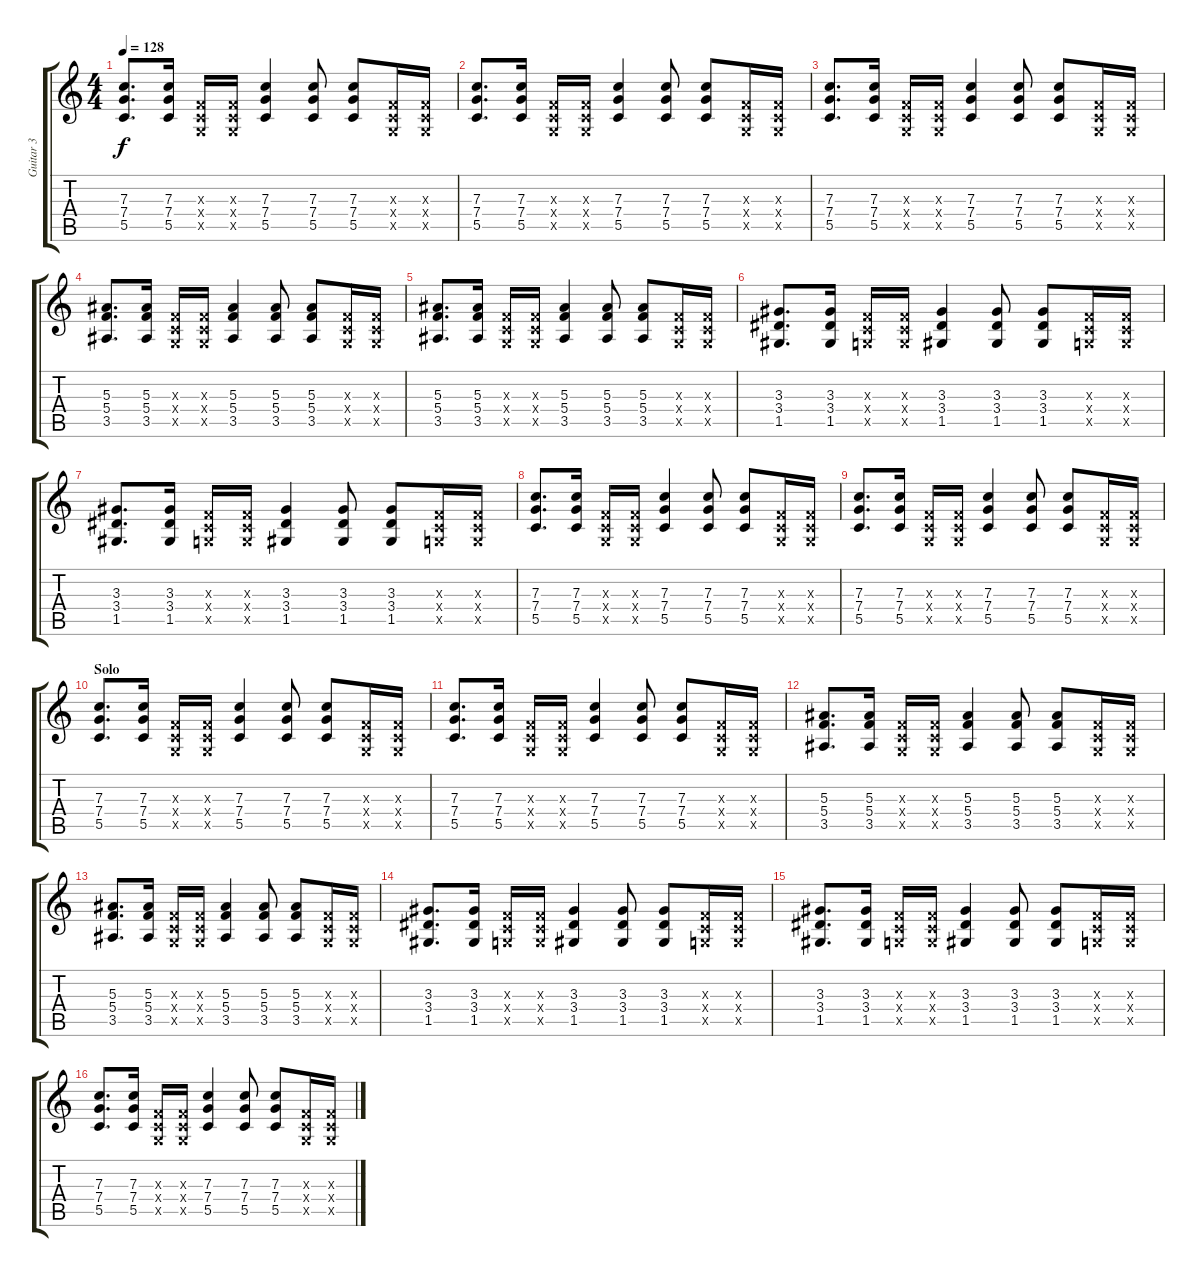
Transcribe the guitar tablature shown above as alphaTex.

\track ("Guitar 3" "Guitar 3") {instrument distortionguitar}
\staff {score tabs}
\tuning (D4 A3 F3 C3 G2 C2) {hide}
\ts (4 4)
\tempo 128
\clef g2
\ks c
(7.3 7.4 5.5).8{d dy f} (7.3 7.4 5.5).16 (0.3{x} 0.4{x} 0.5{x}).16 (0.3{x} 0.4{x} 0.5{x}).16 (7.3 7.4 5.5).4 (7.3 7.4 5.5).8 (7.3 7.4 5.5).8 (0.3{x} 0.4{x} 0.5{x}).16 (0.3{x} 0.4{x} 0.5{x}).16 |
(7.3 7.4 5.5).8{d volume 10} (7.3 7.4 5.5).16 (0.3{x} 0.4{x} 0.5{x}).16 (0.3{x} 0.4{x} 0.5{x}).16 (7.3 7.4 5.5).4 (7.3 7.4 5.5).8 (7.3 7.4 5.5).8 (0.3{x} 0.4{x} 0.5{x}).16 (0.3{x} 0.4{x} 0.5{x}).16 |
(7.3 7.4 5.5).8{d} (7.3 7.4 5.5).16 (0.3{x} 0.4{x} 0.5{x}).16 (0.3{x} 0.4{x} 0.5{x}).16 (7.3 7.4 5.5).4 (7.3 7.4 5.5).8 (7.3 7.4 5.5).8 (0.3{x} 0.4{x} 0.5{x}).16 (0.3{x} 0.4{x} 0.5{x}).16 |
(5.3 5.4 3.5).8{d} (5.3 5.4 3.5).16 (0.3{x} 0.4{x} 0.5{x}).16 (0.3{x} 0.4{x} 0.5{x}).16 (5.3 5.4 3.5).4 (5.3 5.4 3.5).8 (5.3 5.4 3.5).8 (0.3{x} 0.4{x} 0.5{x}).16 (0.3{x} 0.4{x} 0.5{x}).16 |
(5.3 5.4 3.5).8{d} (5.3 5.4 3.5).16 (0.3{x} 0.4{x} 0.5{x}).16 (0.3{x} 0.4{x} 0.5{x}).16 (5.3 5.4 3.5).4 (5.3 5.4 3.5).8 (5.3 5.4 3.5).8 (0.3{x} 0.4{x} 0.5{x}).16 (0.3{x} 0.4{x} 0.5{x}).16 |
(3.3 3.4 1.5).8{d} (3.3 3.4 1.5).16 (0.3{x} 0.4{x} 0.5{x}).16 (0.3{x} 0.4{x} 0.5{x}).16 (3.3 3.4 1.5).4 (3.3 3.4 1.5).8 (3.3 3.4 1.5).8 (0.3{x} 0.4{x} 0.5{x}).16 (0.3{x} 0.4{x} 0.5{x}).16 |
(3.3 3.4 1.5).8{d} (3.3 3.4 1.5).16 (0.3{x} 0.4{x} 0.5{x}).16 (0.3{x} 0.4{x} 0.5{x}).16 (3.3 3.4 1.5).4 (3.3 3.4 1.5).8 (3.3 3.4 1.5).8 (0.3{x} 0.4{x} 0.5{x}).16 (0.3{x} 0.4{x} 0.5{x}).16 |
(7.3 7.4 5.5).8{d} (7.3 7.4 5.5).16 (0.3{x} 0.4{x} 0.5{x}).16 (0.3{x} 0.4{x} 0.5{x}).16 (7.3 7.4 5.5).4 (7.3 7.4 5.5).8 (7.3 7.4 5.5).8 (0.3{x} 0.4{x} 0.5{x}).16 (0.3{x} 0.4{x} 0.5{x}).16 |
(7.3 7.4 5.5).8{d} (7.3 7.4 5.5).16 (0.3{x} 0.4{x} 0.5{x}).16 (0.3{x} 0.4{x} 0.5{x}).16 (7.3 7.4 5.5).4 (7.3 7.4 5.5).8 (7.3 7.4 5.5).8 (0.3{x} 0.4{x} 0.5{x}).16 (0.3{x} 0.4{x} 0.5{x}).16 |
\section ("" "Solo")
(7.3 7.4 5.5).8{d volume 10} (7.3 7.4 5.5).16 (0.3{x} 0.4{x} 0.5{x}).16 (0.3{x} 0.4{x} 0.5{x}).16 (7.3 7.4 5.5).4 (7.3 7.4 5.5).8 (7.3 7.4 5.5).8 (0.3{x} 0.4{x} 0.5{x}).16 (0.3{x} 0.4{x} 0.5{x}).16 |
(7.3 7.4 5.5).8{d} (7.3 7.4 5.5).16 (0.3{x} 0.4{x} 0.5{x}).16 (0.3{x} 0.4{x} 0.5{x}).16 (7.3 7.4 5.5).4 (7.3 7.4 5.5).8 (7.3 7.4 5.5).8 (0.3{x} 0.4{x} 0.5{x}).16 (0.3{x} 0.4{x} 0.5{x}).16 |
(5.3 5.4 3.5).8{d} (5.3 5.4 3.5).16 (0.3{x} 0.4{x} 0.5{x}).16 (0.3{x} 0.4{x} 0.5{x}).16 (5.3 5.4 3.5).4 (5.3 5.4 3.5).8 (5.3 5.4 3.5).8 (0.3{x} 0.4{x} 0.5{x}).16 (0.3{x} 0.4{x} 0.5{x}).16 |
(5.3 5.4 3.5).8{d} (5.3 5.4 3.5).16 (0.3{x} 0.4{x} 0.5{x}).16 (0.3{x} 0.4{x} 0.5{x}).16 (5.3 5.4 3.5).4 (5.3 5.4 3.5).8 (5.3 5.4 3.5).8 (0.3{x} 0.4{x} 0.5{x}).16 (0.3{x} 0.4{x} 0.5{x}).16 |
(3.3 3.4 1.5).8{d} (3.3 3.4 1.5).16 (0.3{x} 0.4{x} 0.5{x}).16 (0.3{x} 0.4{x} 0.5{x}).16 (3.3 3.4 1.5).4 (3.3 3.4 1.5).8 (3.3 3.4 1.5).8 (0.3{x} 0.4{x} 0.5{x}).16 (0.3{x} 0.4{x} 0.5{x}).16 |
(3.3 3.4 1.5).8{d} (3.3 3.4 1.5).16 (0.3{x} 0.4{x} 0.5{x}).16 (0.3{x} 0.4{x} 0.5{x}).16 (3.3 3.4 1.5).4 (3.3 3.4 1.5).8 (3.3 3.4 1.5).8 (0.3{x} 0.4{x} 0.5{x}).16 (0.3{x} 0.4{x} 0.5{x}).16 |
(7.3 7.4 5.5).8{d} (7.3 7.4 5.5).16 (0.3{x} 0.4{x} 0.5{x}).16 (0.3{x} 0.4{x} 0.5{x}).16 (7.3 7.4 5.5).4 (7.3 7.4 5.5).8 (7.3 7.4 5.5).8 (0.3{x} 0.4{x} 0.5{x}).16 (0.3{x} 0.4{x} 0.5{x}).16
